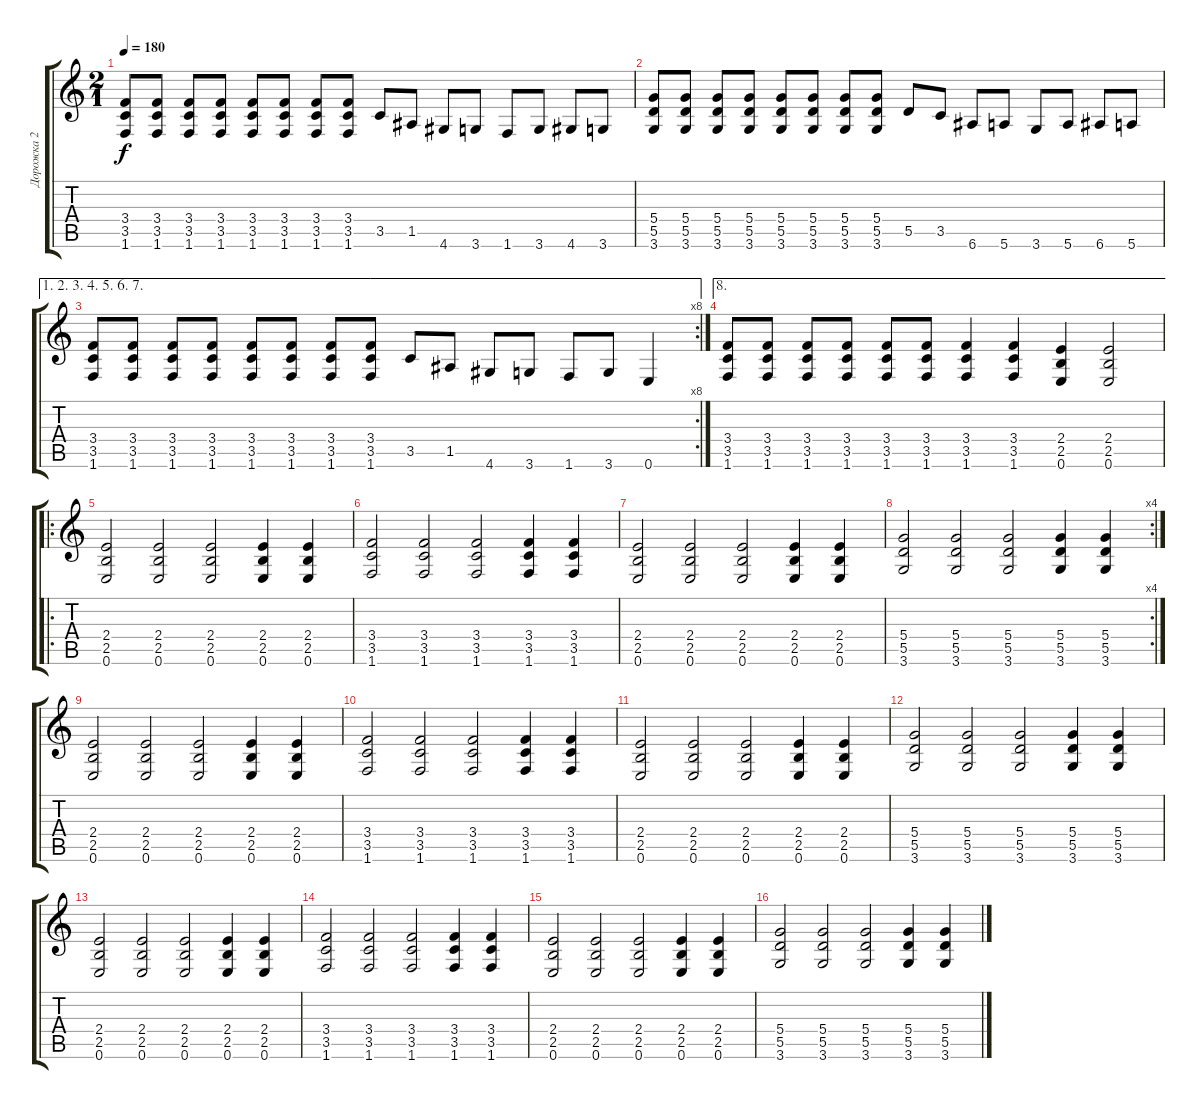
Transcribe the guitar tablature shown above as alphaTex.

\track ("Дорожка 2" "Дорожка 2") {instrument distortionguitar}
\staff {score tabs}
\tuning (E4 B3 G3 D3 A2 E2) {hide}
\ts (2 1)
\tempo 180
\clef g2
\ks c
(3.4 3.5 1.6).8{dy f} (3.4 3.5 1.6).8 (3.4 3.5 1.6).8 (3.4 3.5 1.6).8 (3.4 3.5 1.6).8 (3.4 3.5 1.6).8 (3.4 3.5 1.6).8 (3.4 3.5 1.6).8 3.5.8 1.5.8 4.6.8 3.6.8 1.6.8 3.6.8 4.6.8 3.6.8 |
(5.4 5.5 3.6).8 (5.4 5.5 3.6).8 (5.4 5.5 3.6).8 (5.4 5.5 3.6).8 (5.4 5.5 3.6).8 (5.4 5.5 3.6).8 (5.4 5.5 3.6).8 (5.4 5.5 3.6).8 5.5.8 3.5.8 6.6.8 5.6.8 3.6.8 5.6.8 6.6.8 5.6.8 |
\ae (1 2 3 4 5 6 7)
\rc 8
(3.4 3.5 1.6).8 (3.4 3.5 1.6).8 (3.4 3.5 1.6).8 (3.4 3.5 1.6).8 (3.4 3.5 1.6).8 (3.4 3.5 1.6).8 (3.4 3.5 1.6).8 (3.4 3.5 1.6).8 3.5.8 1.5.8 4.6.8 3.6.8 1.6.8 3.6.8 0.6.4 |
\ae 8
(3.4 3.5 1.6).8 (3.4 3.5 1.6).8 (3.4 3.5 1.6).8 (3.4 3.5 1.6).8 (3.4 3.5 1.6).8 (3.4 3.5 1.6).8 (3.4 3.5 1.6).4 (3.4 3.5 1.6).4 (2.4 2.5 0.6).4 (2.4 2.5 0.6).2 |
\ro
(2.4 2.5 0.6).2 (2.4 2.5 0.6).2 (2.4 2.5 0.6).2 (2.4 2.5 0.6).4 (2.4 2.5 0.6).4 |
(3.4 3.5 1.6).2 (3.4 3.5 1.6).2 (3.4 3.5 1.6).2 (3.4 3.5 1.6).4 (3.4 3.5 1.6).4 |
(2.4 2.5 0.6).2 (2.4 2.5 0.6).2 (2.4 2.5 0.6).2 (2.4 2.5 0.6).4 (2.4 2.5 0.6).4 |
\rc 4
(5.4 5.5 3.6).2 (5.4 5.5 3.6).2 (5.4 5.5 3.6).2 (5.4 5.5 3.6).4 (5.4 5.5 3.6).4 |
(2.4 2.5 0.6).2 (2.4 2.5 0.6).2 (2.4 2.5 0.6).2 (2.4 2.5 0.6).4 (2.4 2.5 0.6).4 |
(3.4 3.5 1.6).2 (3.4 3.5 1.6).2 (3.4 3.5 1.6).2 (3.4 3.5 1.6).4 (3.4 3.5 1.6).4 |
(2.4 2.5 0.6).2 (2.4 2.5 0.6).2 (2.4 2.5 0.6).2 (2.4 2.5 0.6).4 (2.4 2.5 0.6).4 |
(5.4 5.5 3.6).2 (5.4 5.5 3.6).2 (5.4 5.5 3.6).2 (5.4 5.5 3.6).4 (5.4 5.5 3.6).4 |
(2.4 2.5 0.6).2 (2.4 2.5 0.6).2 (2.4 2.5 0.6).2 (2.4 2.5 0.6).4 (2.4 2.5 0.6).4 |
(3.4 3.5 1.6).2 (3.4 3.5 1.6).2 (3.4 3.5 1.6).2 (3.4 3.5 1.6).4 (3.4 3.5 1.6).4 |
(2.4 2.5 0.6).2 (2.4 2.5 0.6).2 (2.4 2.5 0.6).2 (2.4 2.5 0.6).4 (2.4 2.5 0.6).4 |
(5.4 5.5 3.6).2 (5.4 5.5 3.6).2 (5.4 5.5 3.6).2 (5.4 5.5 3.6).4 (5.4 5.5 3.6).4
